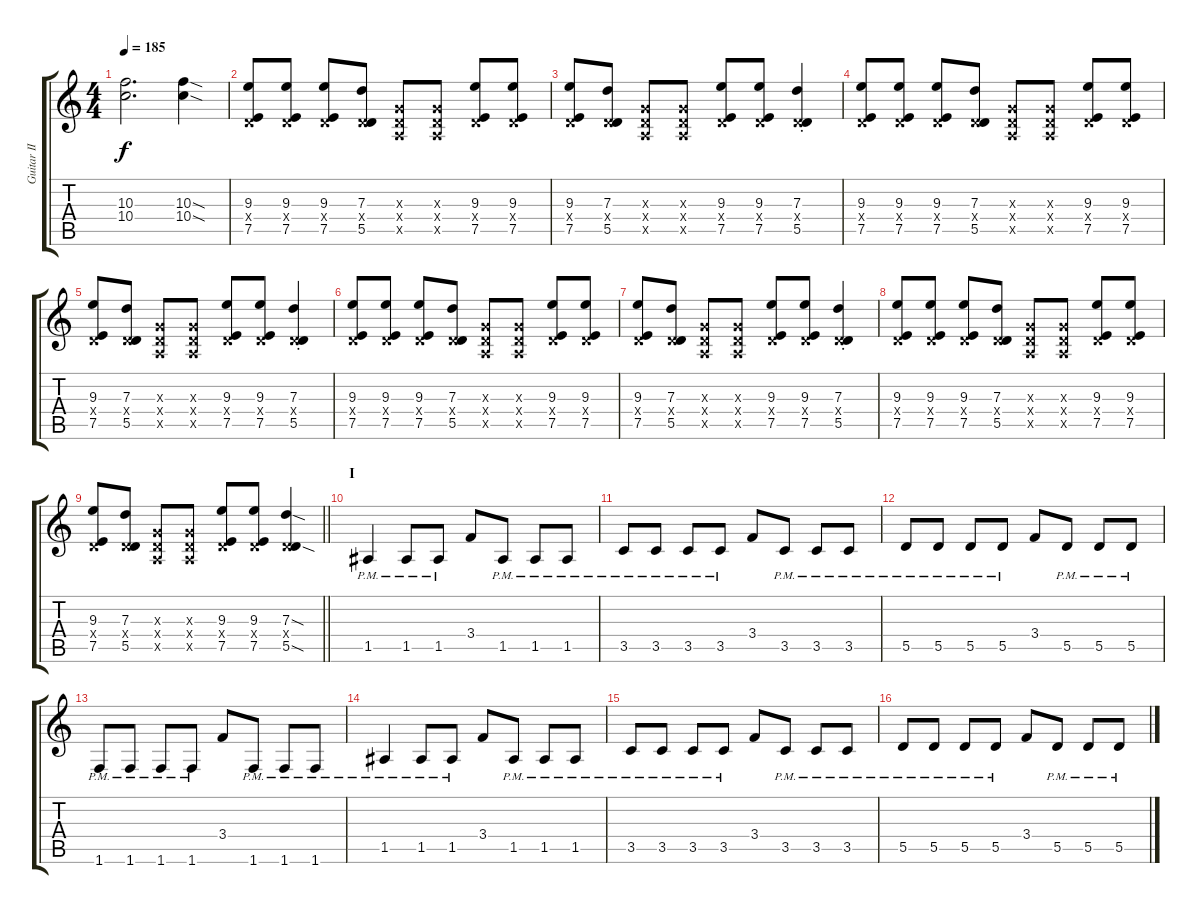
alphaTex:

\track ("Guitar II - Kita" "Guitar II ") {instrument overdrivenguitar}
\staff {score tabs}
\tuning (E4 B3 G3 D3 A2 E2) {hide}
\ts (4 4)
\tempo 185
\clef g2
\ks c
(10.3{t} 10.4{t}).2{d dy f} (10.3{sod} 10.4{sod}).4 |
(9.3 0.4{x} 7.5).8 (9.3 0.4{x} 7.5).8 (9.3 0.4{x} 7.5).8 (7.3 0.4{x} 5.5).8 (0.3{x} 0.4{x} 0.5{x}).8 (0.3{x} 0.4{x} 0.5{x}).8 (9.3 0.4{x} 7.5).8 (9.3 0.4{x} 7.5).8 |
(9.3 0.4{x} 7.5).8 (7.3 0.4{x} 5.5).8 (0.3{x} 0.4{x} 0.5{x}).8 (0.3{x} 0.4{x} 0.5{x}).8 (9.3 0.4{x} 7.5).8 (9.3 0.4{x} 7.5).8 (7.3{st} 0.4{x} 5.5{st}).4 |
(9.3 0.4{x} 7.5).8 (9.3 0.4{x} 7.5).8 (9.3 0.4{x} 7.5).8 (7.3 0.4{x} 5.5).8 (0.3{x} 0.4{x} 0.5{x}).8 (0.3{x} 0.4{x} 0.5{x}).8 (9.3 0.4{x} 7.5).8 (9.3 0.4{x} 7.5).8 |
(9.3 0.4{x} 7.5).8 (7.3 0.4{x} 5.5).8 (0.3{x} 0.4{x} 0.5{x}).8 (0.3{x} 0.4{x} 0.5{x}).8 (9.3 0.4{x} 7.5).8 (9.3 0.4{x} 7.5).8 (7.3{st} 0.4{x} 5.5{st}).4 |
(9.3 0.4{x} 7.5).8 (9.3 0.4{x} 7.5).8 (9.3 0.4{x} 7.5).8 (7.3 0.4{x} 5.5).8 (0.3{x} 0.4{x} 0.5{x}).8 (0.3{x} 0.4{x} 0.5{x}).8 (9.3 0.4{x} 7.5).8 (9.3 0.4{x} 7.5).8 |
(9.3 0.4{x} 7.5).8 (7.3 0.4{x} 5.5).8 (0.3{x} 0.4{x} 0.5{x}).8 (0.3{x} 0.4{x} 0.5{x}).8 (9.3 0.4{x} 7.5).8 (9.3 0.4{x} 7.5).8 (7.3{st} 0.4{x} 5.5{st}).4 |
(9.3 0.4{x} 7.5).8 (9.3 0.4{x} 7.5).8 (9.3 0.4{x} 7.5).8 (7.3 0.4{x} 5.5).8 (0.3{x} 0.4{x} 0.5{x}).8 (0.3{x} 0.4{x} 0.5{x}).8 (9.3 0.4{x} 7.5).8 (9.3 0.4{x} 7.5).8 |
\barLineRight lightlight
(9.3 0.4{x} 7.5).8 (7.3 0.4{x} 5.5).8 (0.3{x} 0.4{x} 0.5{x}).8 (0.3{x} 0.4{x} 0.5{x}).8 (9.3 0.4{x} 7.5).8 (9.3 0.4{x} 7.5).8 (7.3{sod} 0.4{x} 5.5{sod}).4 |
\section ("" "I")
1.5{pm}.4 1.5{pm}.8 1.5{pm}.8 3.4.8 1.5{pm}.8 1.5{pm}.8 1.5{pm}.8 |
3.5{pm}.8 3.5{pm}.8 3.5{pm}.8 3.5{pm}.8 3.4.8 3.5{pm}.8 3.5{pm}.8 3.5{pm}.8 |
5.5{pm}.8 5.5{pm}.8 5.5{pm}.8 5.5{pm}.8 3.4.8 5.5{pm}.8 5.5{pm}.8 5.5{pm}.8 |
1.6{pm}.8 1.6{pm}.8 1.6{pm}.8 1.6{pm}.8 3.4.8 1.6{pm}.8 1.6{pm}.8 1.6{pm}.8 |
1.5{pm}.4 1.5{pm}.8 1.5{pm}.8 3.4.8 1.5{pm}.8 1.5{pm}.8 1.5{pm}.8 |
3.5{pm}.8 3.5{pm}.8 3.5{pm}.8 3.5{pm}.8 3.4.8 3.5{pm}.8 3.5{pm}.8 3.5{pm}.8 |
5.5{pm}.8 5.5{pm}.8 5.5{pm}.8 5.5{pm}.8 3.4.8 5.5{pm}.8 5.5{pm}.8 5.5{pm}.8
